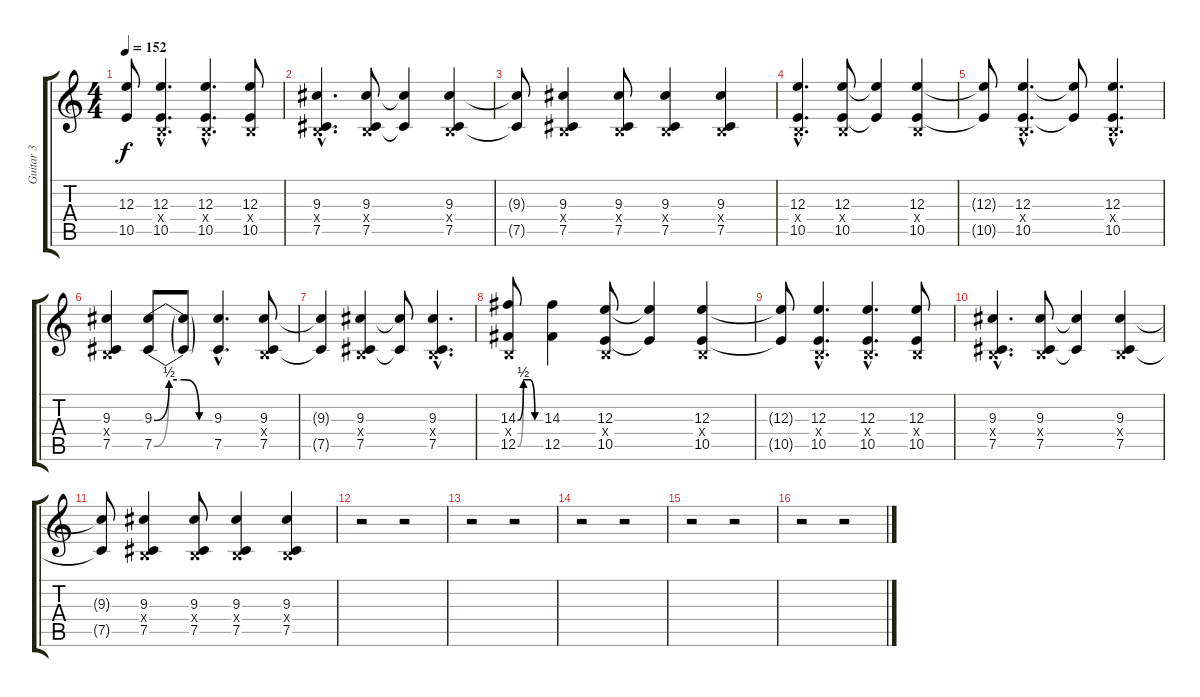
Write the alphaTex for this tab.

\track ("Guitar 3" "Guitar 3") {instrument overdrivenguitar}
\staff {score tabs}
\tuning (Db4 Ab3 E3 B2 Gb2 Db2) {hide}
\ts (4 4)
\tempo 152
\clef g2
\ks c
(12.3{t} 10.5{t}).8{dy f} (12.3{hac} 0.4{hac x} 10.5{hac}).4{d} (12.3{hac} 0.4{hac x} 10.5{hac}).4{d} (12.3 0.4{x} 10.5).8 |
(9.3{hac} 0.4{hac x} 7.5{hac}).4{d} (9.3 0.4{x} 7.5).8 (9.3{t} 7.5{t}).4 (9.3 0.4{x} 7.5).4 |
(9.3{t} 7.5{t}).8 (9.3 0.4{x} 7.5).4 (9.3 0.4{x} 7.5).8 (9.3 0.4{x} 7.5).4 (9.3 0.4{x} 7.5).4 |
(12.3{hac} 0.4{hac x} 10.5{hac}).4{d} (12.3 0.4{x} 10.5).8 (12.3{t} 10.5{t}).4 (12.3 0.4{x} 10.5).4 |
(12.3{t} 10.5{t}).8 (12.3{hac} 0.4{hac x} 10.5{hac}).4{d} (12.3{t} 10.5{t}).8 (12.3{hac} 0.4{hac x} 10.5{hac}).4{d} |
(9.3 0.4{x} 7.5).4 (9.3{be (custom 0 0 15 2 30 2 45 0 60 0)} 7.5{be (custom 0 0 15 2 30 2 45 0 60 0)}).8 (9.3{t} 7.5{t}).8 (9.3{hac} 7.5{hac}).4{d} (9.3 0.4{x} 7.5).8 |
(9.3{t} 7.5{t}).4 (9.3 0.4{x} 7.5).4 (9.3{t} 7.5{t}).8 (9.3{hac} 0.4{hac x} 7.5{hac}).4{d} |
(14.3{be (custom 0 0 15 2 30 2 45 0 60 0)} 0.4{x} 12.5{be (custom 0 0 15 2 30 2 45 0 60 0)}).8 (14.3 12.5).4 (12.3 0.4{x} 10.5).8 (12.3{t} 10.5{t}).4 (12.3 0.4{x} 10.5).4 |
(12.3{t} 10.5{t}).8 (12.3{hac} 0.4{hac x} 10.5{hac}).4{d} (12.3{hac} 0.4{hac x} 10.5{hac}).4{d} (12.3 0.4{x} 10.5).8 |
(9.3{hac} 0.4{hac x} 7.5{hac}).4{d} (9.3 0.4{x} 7.5).8 (9.3{t} 7.5{t}).4 (9.3 0.4{x} 7.5).4 |
(9.3{t} 7.5{t}).8 (9.3 0.4{x} 7.5).4 (9.3 0.4{x} 7.5).8 (9.3 0.4{x} 7.5).4 (9.3 0.4{x} 7.5).4 |
r.2 r.2 |
r.2 r.2 |
r.2 r.2 |
r.2 r.2 |
r.2 r.2
